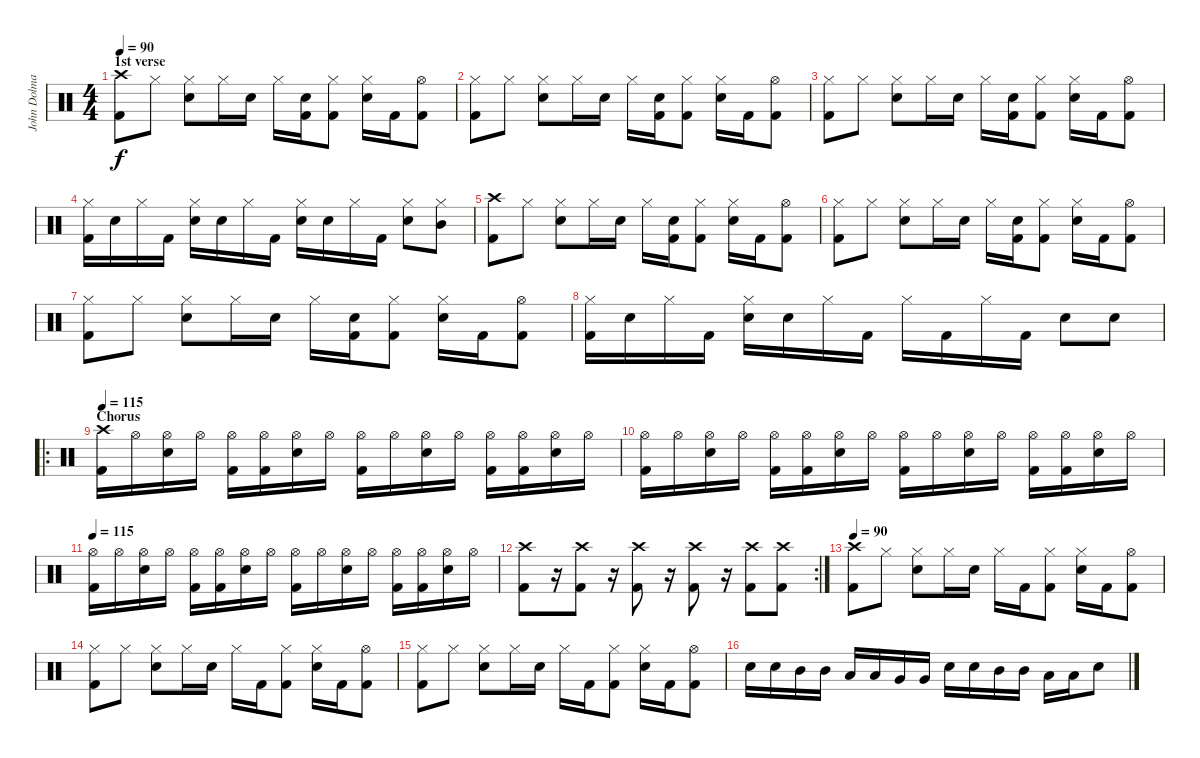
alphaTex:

\track ("John Dolmayan" "John Dolma") {instrument percussion}
\staff {score}
\articulation defaults
\ts (4 4)
\section ("" "1st verse")
\tempo 90
\clef neutral
\ks c
("Crash high (hit)" "Kick (hit) 2").8{dy f} "Hi-Hat (closed)".8 ("Hi-Hat (closed)" "Electric Snare (hit)").8 "Hi-Hat (closed)".16 "Electric Snare (hit)".16 "Hi-Hat (closed)".16 ("Electric Snare (hit)" "Kick (hit) 2").16 ("Hi-Hat (closed)" "Kick (hit) 2").8 ("Hi-Hat (closed)" "Electric Snare (hit)").16 "Kick (hit) 2".16 ("Hi-Hat (open)" "Kick (hit) 2").8 |
("Hi-Hat (closed)" "Kick (hit) 2").8 "Hi-Hat (closed)".8 ("Hi-Hat (closed)" "Electric Snare (hit)").8 "Hi-Hat (closed)".16 "Electric Snare (hit)".16 "Hi-Hat (closed)".16 ("Electric Snare (hit)" "Kick (hit) 2").16 ("Hi-Hat (closed)" "Kick (hit) 2").8 ("Hi-Hat (closed)" "Electric Snare (hit)").16 "Kick (hit) 2".16 ("Hi-Hat (open)" "Kick (hit) 2").8 |
("Hi-Hat (closed)" "Kick (hit) 2").8 "Hi-Hat (closed)".8 ("Hi-Hat (closed)" "Electric Snare (hit)").8 "Hi-Hat (closed)".16 "Electric Snare (hit)".16 "Hi-Hat (closed)".16 ("Electric Snare (hit)" "Kick (hit) 2").16 ("Hi-Hat (closed)" "Kick (hit) 2").8 ("Hi-Hat (closed)" "Electric Snare (hit)").16 "Kick (hit) 2".16 ("Hi-Hat (open)" "Kick (hit) 2").8 |
("Hi-Hat (closed)" "Kick (hit) 2").16 "Electric Snare (hit)".16 "Hi-Hat (closed)".16 "Kick (hit) 2".16 ("Hi-Hat (closed)" "Electric Snare (hit)").16 "Electric Snare (hit)".16 "Hi-Hat (closed)".16 "Kick (hit) 2".16 ("Hi-Hat (closed)" "Electric Snare (hit)").16 "Electric Snare (hit)".16 "Hi-Hat (closed)".16 "Kick (hit) 2".16 ("Hi-Hat (closed)" "Electric Snare (hit)").8 ("Hi-Hat (closed)" "Mid Tom (hit)").8 |
("Crash high (hit)" "Kick (hit) 2").8 "Hi-Hat (closed)".8 ("Hi-Hat (closed)" "Electric Snare (hit)").8 "Hi-Hat (closed)".16 "Electric Snare (hit)".16 "Hi-Hat (closed)".16 ("Electric Snare (hit)" "Kick (hit) 2").16 ("Hi-Hat (closed)" "Kick (hit) 2").8 ("Hi-Hat (closed)" "Electric Snare (hit)").16 "Kick (hit) 2".16 ("Hi-Hat (open)" "Kick (hit) 2").8 |
("Hi-Hat (closed)" "Kick (hit) 2").8 "Hi-Hat (closed)".8 ("Hi-Hat (closed)" "Electric Snare (hit)").8 "Hi-Hat (closed)".16 "Electric Snare (hit)".16 "Hi-Hat (closed)".16 ("Electric Snare (hit)" "Kick (hit) 2").16 ("Hi-Hat (closed)" "Kick (hit) 2").8 ("Hi-Hat (closed)" "Electric Snare (hit)").16 "Kick (hit) 2".16 ("Hi-Hat (open)" "Kick (hit) 2").8 |
("Hi-Hat (closed)" "Kick (hit) 2").8 "Hi-Hat (closed)".8 ("Hi-Hat (closed)" "Electric Snare (hit)").8 "Hi-Hat (closed)".16 "Electric Snare (hit)".16 "Hi-Hat (closed)".16 ("Electric Snare (hit)" "Kick (hit) 2").16 ("Hi-Hat (closed)" "Kick (hit) 2").8 ("Hi-Hat (closed)" "Electric Snare (hit)").16 "Kick (hit) 2".16 ("Hi-Hat (open)" "Kick (hit) 2").8 |
("Hi-Hat (closed)" "Kick (hit) 2").16 "Electric Snare (hit)".16 "Hi-Hat (closed)".16 "Kick (hit) 2".16 ("Hi-Hat (closed)" "Electric Snare (hit)").16 "Electric Snare (hit)".16 "Hi-Hat (closed)".16 "Kick (hit) 2".16 "Hi-Hat (closed)".16 "Kick (hit) 2".16 "Hi-Hat (closed)".16 "Kick (hit) 2".16 "Electric Snare (hit)".8 "Electric Snare (hit)".8 |
\ro
\section ("" "Chorus")
\tempo 115
("Crash high (hit)" "Kick (hit) 2").16 "Hi-Hat (open)".16 ("Hi-Hat (open)" "Electric Snare (hit)").16 "Hi-Hat (open)".16 ("Hi-Hat (open)" "Kick (hit) 2").16 ("Hi-Hat (open)" "Kick (hit) 2").16 ("Hi-Hat (open)" "Electric Snare (hit)").16 "Hi-Hat (open)".16 ("Hi-Hat (open)" "Kick (hit) 2").16 "Hi-Hat (open)".16 ("Hi-Hat (open)" "Electric Snare (hit)").16 "Hi-Hat (open)".16 ("Hi-Hat (open)" "Kick (hit) 2").16 ("Hi-Hat (open)" "Kick (hit) 2").16 ("Hi-Hat (open)" "Electric Snare (hit)").16 "Hi-Hat (open)".16 |
("Hi-Hat (open)" "Kick (hit) 2").16 "Hi-Hat (open)".16 ("Hi-Hat (open)" "Electric Snare (hit)").16 "Hi-Hat (open)".16 ("Hi-Hat (open)" "Kick (hit) 2").16 ("Hi-Hat (open)" "Kick (hit) 2").16 ("Hi-Hat (open)" "Electric Snare (hit)").16 "Hi-Hat (open)".16 ("Hi-Hat (open)" "Kick (hit) 2").16 "Hi-Hat (open)".16 ("Hi-Hat (open)" "Electric Snare (hit)").16 "Hi-Hat (open)".16 ("Hi-Hat (open)" "Kick (hit) 2").16 ("Hi-Hat (open)" "Kick (hit) 2").16 ("Hi-Hat (open)" "Electric Snare (hit)").16 "Hi-Hat (open)".16 |
\tempo 115
("Hi-Hat (open)" "Kick (hit) 2").16 "Hi-Hat (open)".16 ("Hi-Hat (open)" "Electric Snare (hit)").16 "Hi-Hat (open)".16 ("Hi-Hat (open)" "Kick (hit) 2").16 ("Hi-Hat (open)" "Kick (hit) 2").16 ("Hi-Hat (open)" "Electric Snare (hit)").16 "Hi-Hat (open)".16 ("Hi-Hat (open)" "Kick (hit) 2").16 "Hi-Hat (open)".16 ("Hi-Hat (open)" "Electric Snare (hit)").16 "Hi-Hat (open)".16 ("Hi-Hat (open)" "Kick (hit) 2").16 ("Hi-Hat (open)" "Kick (hit) 2").16 ("Hi-Hat (open)" "Electric Snare (hit)").16 "Hi-Hat (open)".16 |
\rc 2
("Crash high (hit)" "Kick (hit) 2").8 r.16 ("Crash high (hit)" "Kick (hit) 2").8 r.16 ("Crash high (hit)" "Kick (hit) 2").8 r.16 ("Crash high (hit)" "Kick (hit) 2").8 r.16 ("Crash high (hit)" "Kick (hit) 2").8 ("Crash high (hit)" "Kick (hit) 2").8 |
\tempo 90
("Crash high (hit)" "Kick (hit) 2").8 "Hi-Hat (closed)".8 ("Hi-Hat (closed)" "Electric Snare (hit)").8 "Hi-Hat (closed)".16 "Electric Snare (hit)".16 "Hi-Hat (closed)".16 "Kick (hit) 2".16 ("Hi-Hat (closed)" "Kick (hit) 2").8 ("Hi-Hat (closed)" "Electric Snare (hit)").16 "Kick (hit) 2".16 ("Hi-Hat (open)" "Kick (hit) 2").8 |
("Hi-Hat (closed)" "Kick (hit) 2").8 "Hi-Hat (closed)".8 ("Hi-Hat (closed)" "Electric Snare (hit)").8 "Hi-Hat (closed)".16 "Electric Snare (hit)".16 "Hi-Hat (closed)".16 "Kick (hit) 2".16 ("Hi-Hat (closed)" "Kick (hit) 2").8 ("Hi-Hat (closed)" "Electric Snare (hit)").16 "Kick (hit) 2".16 ("Hi-Hat (open)" "Kick (hit) 2").8 |
("Hi-Hat (closed)" "Kick (hit) 2").8 "Hi-Hat (closed)".8 ("Hi-Hat (closed)" "Electric Snare (hit)").8 "Hi-Hat (closed)".16 "Electric Snare (hit)".16 "Hi-Hat (closed)".16 "Kick (hit) 2".16 ("Hi-Hat (closed)" "Kick (hit) 2").8 ("Hi-Hat (closed)" "Electric Snare (hit)").16 "Kick (hit) 2".16 ("Hi-Hat (open)" "Kick (hit) 2").8 |
"Electric Snare (hit)".16 "Electric Snare (hit)".16 "Mid Tom (hit)".16 "Mid Tom (hit)".16 "Low Tom (hit)".16 "Low Tom (hit)".16 "Very Low Tom (hit)".16 "Very Low Tom (hit)".16 "Electric Snare (hit)".16 "Electric Snare (hit)".16 "Mid Tom (hit)".16 "Mid Tom (hit)".16 "Low Tom (hit)".16 "Low Tom (hit)".16 "Electric Snare (hit)".8
